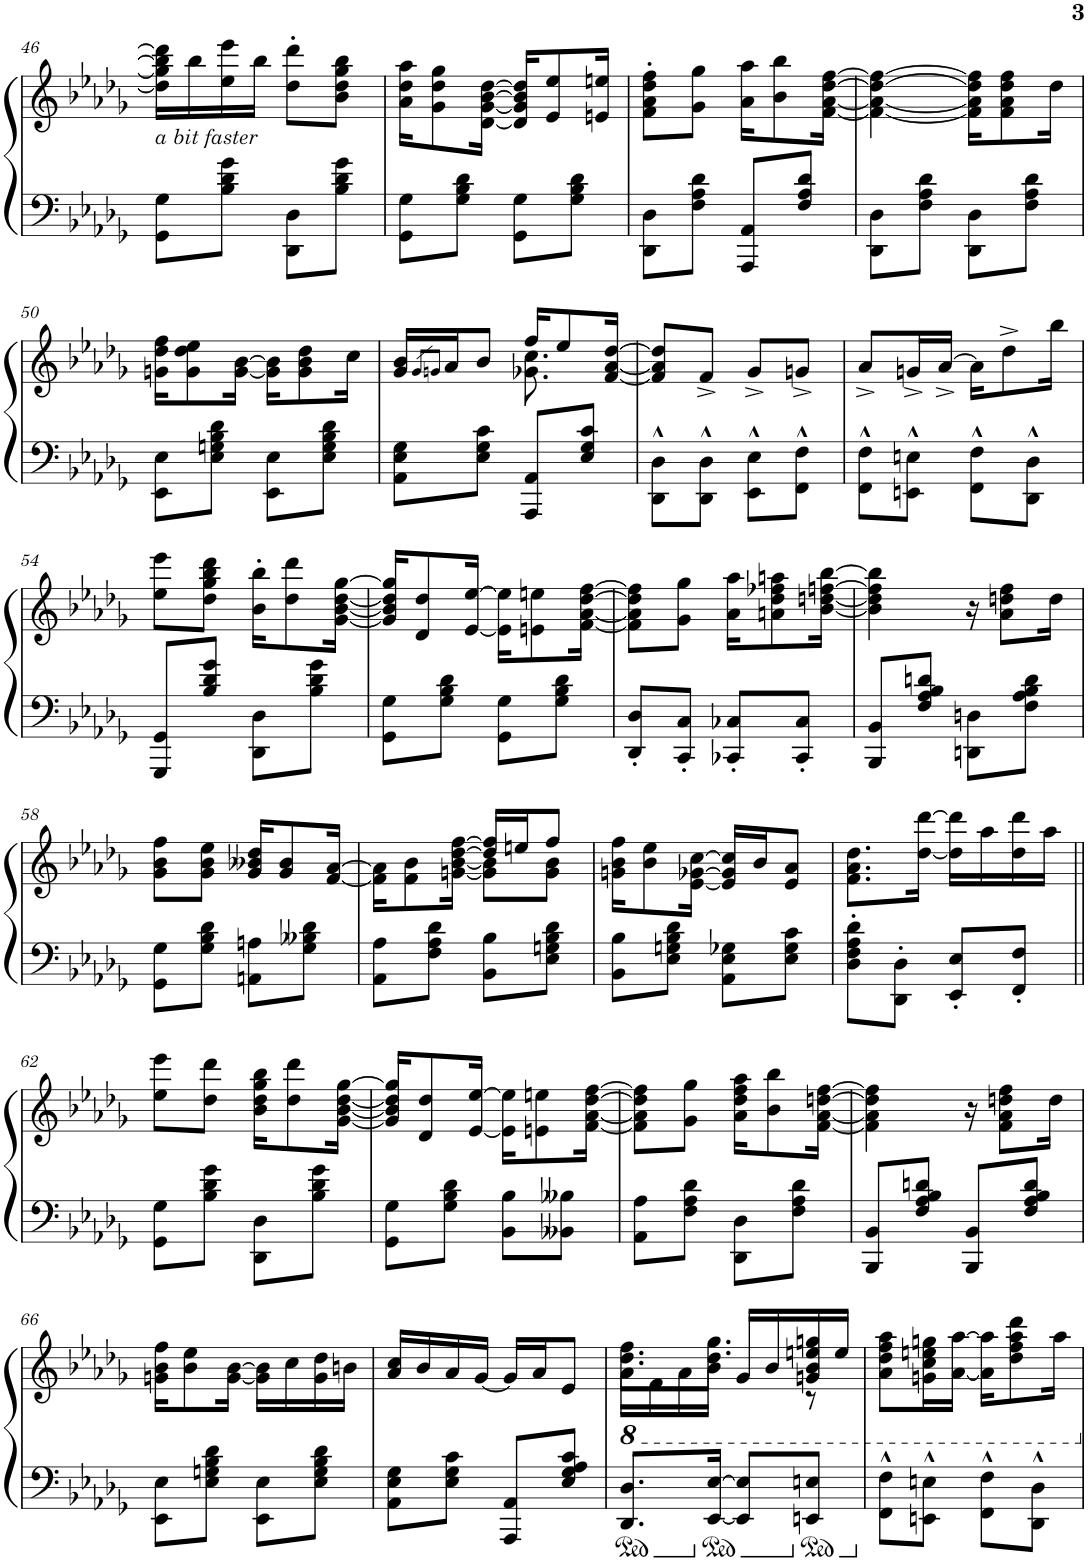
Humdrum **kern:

**kern	**kern
*part1	*part1
*staff2	*staff1
*I"Piano	*
*I'Pno.	*
!!LO:PB:g=z
*clefF4	*clefG2
*k[b-e-a-d-g-]	*k[b-e-a-d-g-]
*M2/4	*M2/4
=46	=46
!	!LO:TX:b:i:t=a bit faster
8GG-\ 8G-\L	16dd-\] 16gg-\] 16bb-\] 16ddd-\]LL
.	16bb-\
8B-\ 8d-\ 8g-\J	16ee-\ 16eee-\
.	16bb-\JJ
8DD-\ 8D-\L	8dd-\' 8ddd-\'L
8B-\ 8d-\ 8g-\J	8b-\ 8dd-\ 8gg-\ 8bb-\J
=47	=47
8GG-\ 8G-\L	16a-\ 16dd-\ 16aa-\KL
.	8g-\ 8dd-\ 8gg-\
8G-\ 8B-\ 8d-\J	.
.	[16d-\ [16g-\ [16b-\ [16dd-\Jk
8GG-\ 8G-\L	16d-/] 16g-/] 16b-/] 16dd-/]KL
.	8e-/ 8ee-/
8G-\ 8B-\ 8d-\J	.
.	16en/ 16een/Jk
=48	=48
8DD-\ 8D-\L	8f\' 8a-\' 8dd-\' 8ff\'L
8F\ 8A-\ 8d-\J	8g-\ 8gg-\J
8AAA-/ 8AA-/L	16a-\ 16aa-\KL
.	8b-\ 8bb-\
8F/ 8A-/ 8d-/J	.
.	[16f\ [16a-\ [16dd-\ [16ff\Jk
=49	=49
8DD-\ 8D-\L	4f\_ 4a-\_ 4dd-\_ 4ff\_
8F\ 8A-\ 8d-\J	.
8DD-\ 8D-\L	16f\] 16a-\] 16dd-\] 16ff\]KL
.	8f\ 8a-\ 8dd-\ 8ff\
8F\ 8A-\ 8d-\J	.
.	16dd-\Jk
!!LO:LB:g=z
=50	=50
8EE-\ 8E-\L	16gn\ 16dd-\ 16ff\KL
.	8g\ 8dd-\ 8ee-\
8E-\ 8Gn\ 8B-\ 8d-\J	.
.	[16g\ [16b-\Jk
8EE-\ 8E-\L	16g\] 16b-\]KL
.	8g\ 8b-\ 8dd-\
8E-\ 8G\ 8B-\ 8d-\J	.
.	16cc\Jk
=51	=51
*	*^
8AA-\ 8E-\ 8G-\L	16g-/ 16b-/LL	4ryy
.	8qg-/L	.
.	8qgn/J	.
.	16a-/J	.
8E-\ 8G-\ 8c\J	8b-/J	.
8AAA-/ 8AA-/L	16ff/KL	8.g-X\ 8.cc\
.	8ee-/	.
8E-/ 8G-/ 8c/J	.	.
.	[<16f/ [16a-/ [16dd-/Jk	16ryy
*	*v	*v
=52	=52
8DD-\^^ 8D-\^^L	8f/] 8a-/] 8dd-/]L
8DD-\^^ 8D-\^^J	8f^/J
8EE-\^^ 8E-\^^L	8g-^/L
8FF\^^ 8F\^^J	8gn^/J
=53	=53
8FF\^^ 8F\^^L	8a-^/L
8EEn\^^ 8En\^^J	16gn^/L
.	[16a-^/JJ
8FF\^^ 8F\^^L	16a-\KL]
.	8dd-^\
8DD-\^^ 8D-\^^J	.
.	16bb-\Jk
!!LO:LB:g=z
=54	=54
8GGG-/ 8GG-/L	8ee-\ 8eee-\L
8B-/ 8d-/ 8g-/J	8dd-\ 8gg-\ 8bb-\ 8ddd-\J
8DD-\ 8D-\L	16b-\' 16bb-\'KL
.	8dd-\ 8ddd-\
8B-\ 8d-\ 8g-\J	.
.	[16g-\ [<16b-\ [<16dd-\ [16gg-\Jk
=55	=55
8GG-\ 8G-\L	16g-/] 16b-/] 16dd-/] 16gg-/]KL
.	8d-/ 8dd-/
8G-\ 8B-\ 8d-\J	.
.	[16e-/ [16ee-/Jk
8GG-\ 8G-\L	16e-\] 16ee-\]KL
.	8en\ 8een\
8G-\ 8B-\ 8d-\J	.
.	[16f\ [16a-\ [16dd-\ [16ff\Jk
=56	=56
8DD-/' 8D-/'L	8f\] 8a-\] 8dd-\] 8ff\]L
8CC/' 8C/'J	8g-\ 8gg-\J
8CC-X/' 8C-X/'L	16a-\ 16aa-\KL
.	8an\ 8dd-\ 8ff-X\ 8aan\
8CC-/' 8C-/'J	.
.	[16b-\ [16ddn\ [16ffn\ [16bb-\Jk
=57	=57
8BBB-/ 8BB-/L	4b-\] 4dd\] 4ff\] 4bb-\]
8F/ 8A-/ 8B-/ 8dn/J	.
8DDn\ 8Dn\L	16r
.	8a-\ 8ddn\ 8ff\L
8F\ 8A-\ 8B-\ 8d\J	.
.	16dd\Jk
!!LO:LB:g=z
=58	=58
8GG-\ 8G-\L	8g-\ 8b-\ 8ff\L
8G-\ 8B-\ 8d-\J	8g-\ 8b-\ 8ee-\J
8AAn\ 8An\L	16g-/ 16b--X/ 16dd-/KL
.	8g-/ 8b--/
8G-\ 8B--X\ 8d-\J	.
.	[16f/ [16a-/Jk
=59	=59
*	*^
8AA-\ 8A-\L	16f\] 16a-\]KL	4ryy
.	8f\ 8b-\	.
8F\ 8A-\ 8d-\J	.	.
.	[16gn\ [<16b-\ [16dd-\ [>16ff\Jk	.
8BB-\ 8B-\L	16dd-/] 16ff/]LL	8g\] 8b-\]L
.	16een/J	.
8E-\ 8Gn\ 8B-\ 8d-\J	8ff/J	8g\ 8b-\J
*	*v	*v
=60	=60
8BB-\ 8B-\L	16gn\ 16b-\ 16ff\KL
.	8b-\ 8ee-\
8E-\ 8Gn\ 8B-\ 8d-\J	.
.	[16e-\ [16g-X\ [16cc\Jk
8AA-\ 8E-\ 8G-X\L	16e-/] 16g-/] 16cc/]LL
.	16b-/J
8E-\ 8G-\ 8c\J	8e-/ 8a-/J
=61	=61
8D-\' 8F\' 8A-\' 8d-\'L	8.f\ 8.a-\ 8.dd-\L
8DD-\' 8D-\'J	.
.	[16dd-\ [16ddd-\Jk
8EE-/' 8E-/'L	16dd-\] 16ddd-\]LL
.	16aa-\
8FF/' 8F/'J	16dd-\ 16ddd-\
.	16aa-\JJ
!!LO:LB:g=z
=62||	=62||
8GG-\ 8G-\L	8ee-\ 8eee-\L
8B-\ 8d-\ 8g-\J	8dd-\ 8ddd-\J
8DD-\ 8D-\L	16b-\ 16dd-\ 16gg-\ 16bb-\KL
.	8dd-\ 8ddd-\
8B-\ 8d-\ 8g-\J	.
.	[16g-\ [<16b-\ [<16dd-\ [16gg-\Jk
=63	=63
8GG-\ 8G-\L	16g-/] 16b-/] 16dd-/] 16gg-/]KL
.	8d-/ 8dd-/
8G-\ 8B-\ 8d-\J	.
.	[16e-/ [16ee-/Jk
8BB-\ 8B-\L	16e-\] 16ee-\]KL
.	8en\ 8een\
8BB--X\ 8B--X\J	.
.	[16f\ [16a-\ [16dd-\ [16ff\Jk
=64	=64
8AA-\ 8A-\L	8f\] 8a-\] 8dd-\] 8ff\]L
8F\ 8A-\ 8d-\J	8g-\ 8gg-\J
8DD-\ 8D-\L	16a-\ 16dd-\ 16ff\ 16aa-\KL
.	8b-\ 8bb-\
8F\ 8A-\ 8d-\J	.
.	[16f\ [16a-\ [16ddn\ [16ff\Jk
=65	=65
8BBB-/ 8BB-/L	4f\] 4a-\] 4dd\] 4ff\]
8F/ 8A-/ 8B-/ 8dn/J	.
8BBB-/ 8BB-/L	16r
.	8f\ 8a-\ 8ddn\ 8ff\L
8F/ 8A-/ 8B-/ 8d/J	.
.	16dd\Jk
!!LO:LB:g=z
=66	=66
8EE-\ 8E-\L	16gn\ 16b-\ 16ff\KL
.	8b-\ 8ee-\
8E-\ 8Gn\ 8B-\ 8d-\J	.
.	[16g\ [16b-\Jk
8EE-\ 8E-\L	16g\] 16b-\]LL
.	16cc\
8E-\ 8G\ 8B-\ 8d-\J	16g\ 16dd-\
.	16bn\JJ
=67	=67
8AA-\ 8E-\ 8G-\L	16a-/ 16cc/LL
.	16b-/
8E-\ 8G-\ 8c\J	16a-/
.	[16g-/JJ
8AAA-/ 8AA-/L	16g-/LL]
.	16a-/J
8E-/ 8G-/ 8A-/ 8c/J	8e-/J
=68	=68
*	*8ba
*	*^
8.DD-/ 8.D-/L	16A-\LL	8.d-\ 8.f\L
.	16F\	.
.	16A-\	.
[16EE-/ [16E-/Jk	16B-\JJ	8.d-\ 8.g-\J
8EE-/] 8E-/]L	16G-/LL	.
.	16B-/	.
8EEn/ 8En/J	16Gn/ 16B-/ 16en/ 16gn/	8r
.	16e/JJ	.
*	*v	*v
=69	=69
8FF\^^ 8F\^^L	8A-\ 8d-\ 8f\ 8a-\L
8EEn\^^ 8En\^^J	16Gn\ 16c\ 16en\ 16gn\L
.	[16A-\ [16a-\JJ
8FF\^^ 8F\^^L	16A-\] 16a-\]KL
.	8d-\ 8f\ 8a-\ 8dd-\
8DD-\^^ 8D-\^^J	.
.	16a-\Jk
*	*X8ba
=	=
*-	*-
